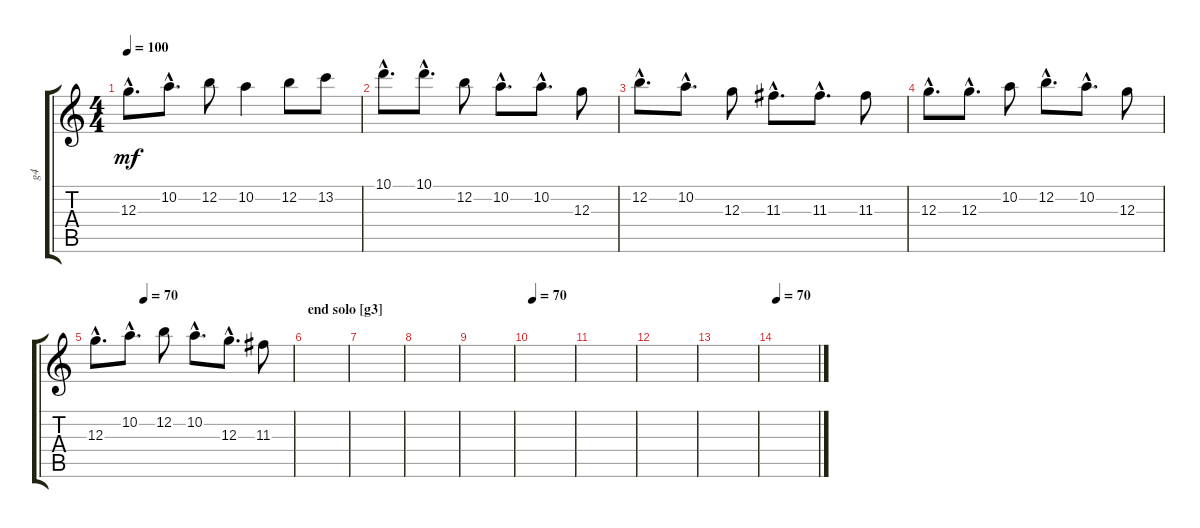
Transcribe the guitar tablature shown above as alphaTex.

\track ("g4" "g4") {instrument distortionguitar}
\staff {score tabs}
\tuning (E4 B3 G3 D3 A2 E2) {hide}
\ts (4 4)
\tempo 100
\clef g2
\ks c
12.3{hac}.8{d dy mf} 10.2{hac}.8{d} 12.2.8 10.2.4 12.2.8 13.2.8 |
10.1{hac}.8{d} 10.1{hac}.8{d} 12.2.8 10.2{hac}.8{d} 10.2{hac}.8{d} 12.3.8 |
12.2{hac}.8{d} 10.2{hac}.8{d} 12.3.8 11.3{hac}.8{d} 11.3{hac}.8{d} 11.3.8 |
12.3{hac}.8{d} 12.3{hac}.8{d} 10.2.8 12.2{hac}.8{d} 10.2{hac}.8{d} 12.3.8 |
\tempo (70 0.25)
12.3{hac}.8{d} 10.2{hac}.8{d} 12.2.8 10.2{hac}.8{d} 12.3{hac}.8{d} 11.3.8 |
\section ("" "end solo [g3]")
|
|
|
|
\tempo 70
|
|
|
|
\section ("" "")
\tempo 70
